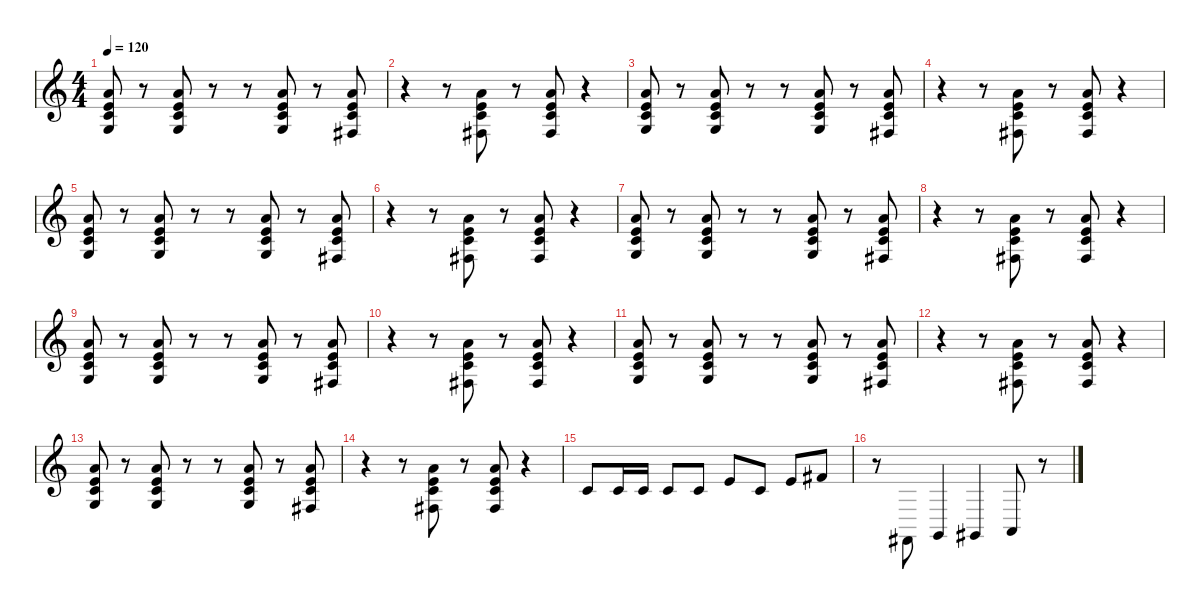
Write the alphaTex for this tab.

\defaultSystemsLayout 4
\hideDynamics
\bracketExtendMode nobrackets
\singleTrackTrackNamePolicy hidden
\multiTrackTrackNamePolicy hidden
\firstSystemTrackNameMode fullname
\firstSystemTrackNameOrientation horizontal
\otherSystemsTrackNameOrientation horizontal
\track ("Keyboard 1" "el.pno.") {instrument electricpiano2}
\staff {score}
\tuning (E4 B3 G3 D3 A2 E2)
\ts (4 4)
\tempo 120
\clef g2
\ks c
(5.1 5.2 5.3 5.4).8{dy f beam Up} r.8{beam Up} (5.1 5.2 5.3 5.4).8{beam Up} r.8{beam Up} r.8{beam Up} (5.1 5.2 5.3 5.4).8{beam Up} r.8{beam Up} (5.1 5.2 5.3 4.4{acc #}).8{beam Up} |
r.4{beam Down} r.8{beam Down} (5.1 5.2 5.3 4.4{acc #}).8{beam Up} r.8{beam Up} (5.1 5.2 5.3 4.4{acc #}).8{beam Up} r.4{beam Up} |
(5.1 5.2 5.3 5.4).8{beam Up} r.8{beam Up} (5.1 5.2 5.3 5.4).8{beam Up} r.8{beam Up} r.8{beam Up} (5.1 5.2 5.3 5.4).8{beam Up} r.8{beam Up} (5.1 5.2 5.3 4.4{acc #}).8{beam Up} |
r.4{beam Down} r.8{beam Down} (5.1 5.2 5.3 4.4{acc #}).8{beam Up} r.8{beam Up} (5.1 5.2 5.3 4.4{acc #}).8{beam Up} r.4{beam Up} |
(5.1 5.2 5.3 5.4).8{beam Up} r.8{beam Up} (5.1 5.2 5.3 5.4).8{beam Up} r.8{beam Up} r.8{beam Up} (5.1 5.2 5.3 5.4).8{beam Up} r.8{beam Up} (5.1 5.2 5.3 4.4{acc #}).8{beam Up} |
r.4{beam Down} r.8{beam Down} (5.1 5.2 5.3 4.4{acc #}).8{beam Up} r.8{beam Up} (5.1 5.2 5.3 4.4{acc #}).8{beam Up} r.4{beam Up} |
(5.1 5.2 5.3 5.4).8{beam Up} r.8{beam Up} (5.1 5.2 5.3 5.4).8{beam Up} r.8{beam Up} r.8{beam Up} (5.1 5.2 5.3 5.4).8{beam Up} r.8{beam Up} (5.1 5.2 5.3 4.4{acc #}).8{beam Up} |
r.4{beam Down} r.8{beam Down} (5.1 5.2 5.3 4.4{acc #}).8{beam Up} r.8{beam Up} (5.1 5.2 5.3 4.4{acc #}).8{beam Up} r.4{beam Up} |
(5.1 5.2 5.3 5.4).8{beam Up} r.8{beam Up} (5.1 5.2 5.3 5.4).8{beam Up} r.8{beam Up} r.8{beam Up} (5.1 5.2 5.3 5.4).8{beam Up} r.8{beam Up} (5.1 5.2 5.3 4.4{acc #}).8{beam Up} |
r.4{beam Down} r.8{beam Down} (5.1 5.2 5.3 4.4{acc #}).8{beam Up} r.8{beam Up} (5.1 5.2 5.3 4.4{acc #}).8{beam Up} r.4{beam Up} |
(5.1 5.2 5.3 5.4).8{beam Up} r.8{beam Up} (5.1 5.2 5.3 5.4).8{beam Up} r.8{beam Up} r.8{beam Up} (5.1 5.2 5.3 5.4).8{beam Up} r.8{beam Up} (5.1 5.2 5.3 4.4{acc #}).8{beam Up} |
r.4{beam Down} r.8{beam Down} (5.1 5.2 5.3 4.4{acc #}).8{beam Up} r.8{beam Up} (5.1 5.2 5.3 4.4{acc #}).8{beam Up} r.4{beam Up} |
(5.1 5.2 5.3 5.4).8{beam Up} r.8{beam Up} (5.1 5.2 5.3 5.4).8{beam Up} r.8{beam Up} r.8{beam Up} (5.1 5.2 5.3 5.4).8{beam Up} r.8{beam Up} (5.1 5.2 5.3 4.4{acc #}).8{beam Up} |
r.4{beam Down} r.8{beam Down} (5.1 5.2 5.3 4.4{acc #}).8{beam Up} r.8{beam Up} (5.1 5.2 5.3 4.4{acc #}).8{beam Up} r.4{beam Up} |
5.3.8{beam Up} 5.3.16{beam Up} 5.3.16{beam Up} 5.3.8{beam Up} 5.3.8{beam Up} 5.2.8{beam Up} 5.3.8{beam Up} 5.2.8{beam Up} 7.2{acc #}.8{beam Up} |
r.8{beam Down} 2.6{acc #}.8{beam Up} 3.6.4{beam Up} 4.6{acc #}.4{beam Up} 5.6.8{beam Up} r.8{beam Up}
